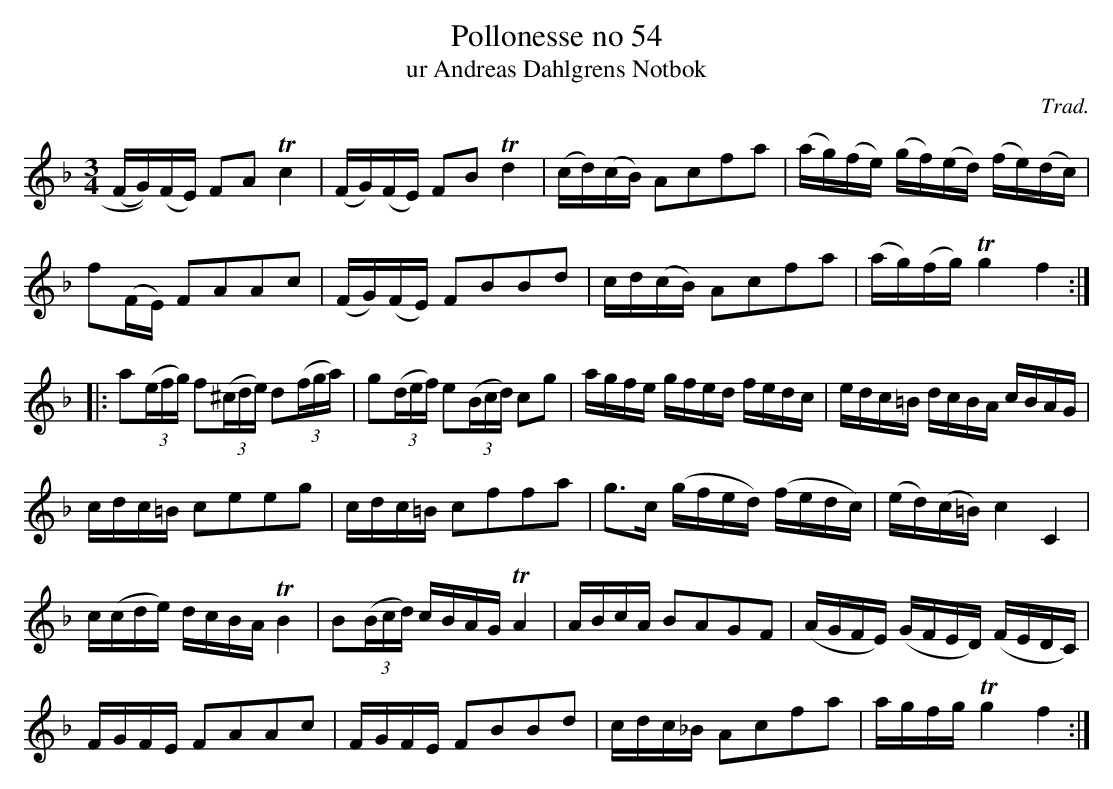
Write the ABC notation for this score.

X:1
T:Pollonesse no 54
T:ur Andreas Dahlgrens Notbok
C:Trad.
M:3/4
L:1/16
K:F
(FG))(FE) F2A2 Tc4|(FG)(FE) F2B2 Td4|(cd)(cB) A2c2f2a2|(ag)(fe) (gf)(ed) (fe)(dc)|
f2(FE) F2A2A2c2|(FG)(FE) F2B2B2d2|cd(cB) A2c2f2a2|(ag)(fg) Tg4 f4:|
|:a2(3(efg) f2(3(^cde) d2(3(fga)|g2(3(def) e2(3(Bcd) c2g2|agfe gfed fedc|edc=B dcBA cBAG|
cdc=B c2e2e2g2|cdc=B c2f2f2a2|g3c (gfed) (fedc)|(ed)(c=B) c4 C4|
c(cde) dcBA TB4|B2(3(Bcd) cBAG TA4| ABcA B2A2G2F2|(AGFE) (GFED) (FEDC)|
FGFE F2A2A2c2|FGFE F2B2B2d2|cdc_B A2c2f2a2|agfg Tg4 f4:|
